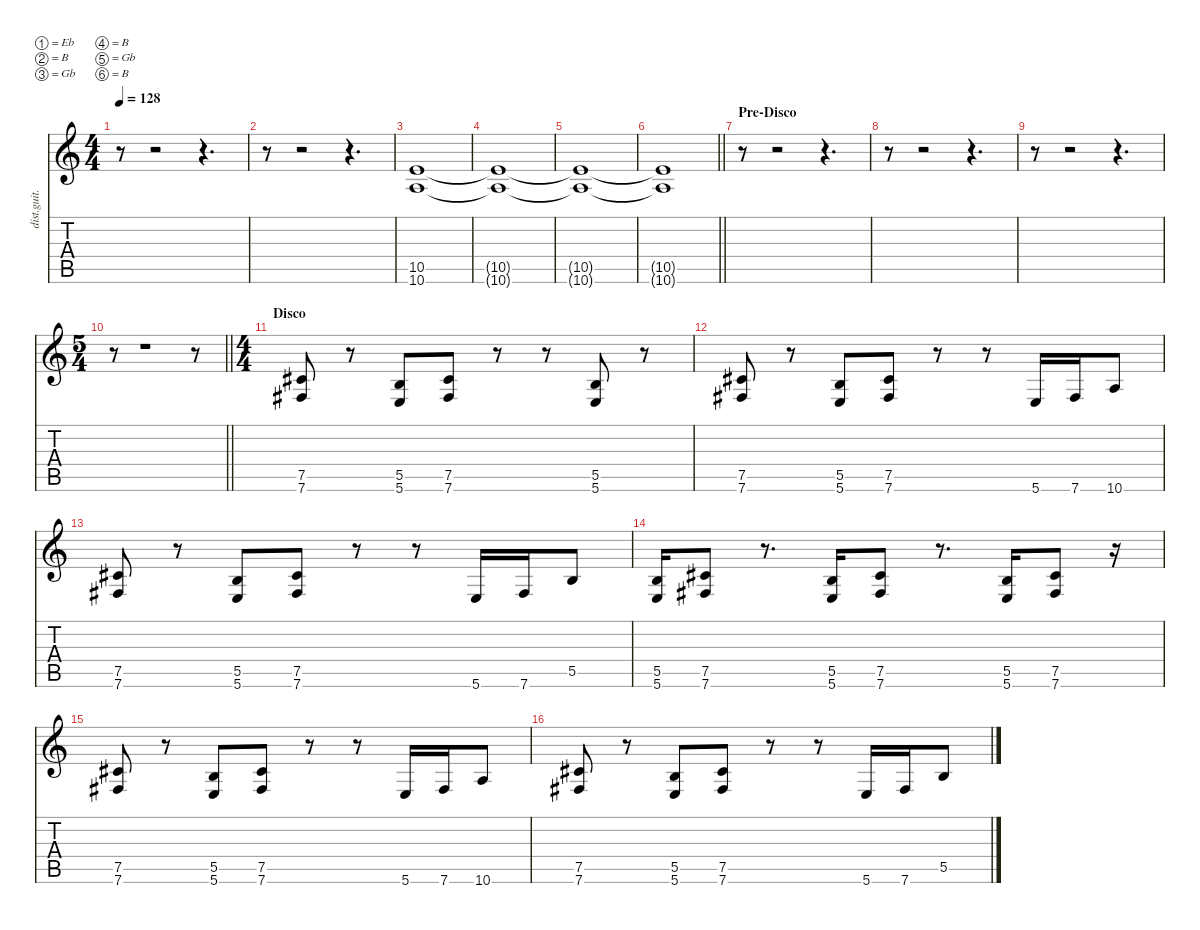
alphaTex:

\defaultSystemsLayout 4
\hideDynamics
\bracketExtendMode nobrackets
\otherSystemsTrackNameOrientation horizontal
\track ("Devin Townsend" "dist.guit.") {instrument distortionguitar}
\staff {score tabs}
\tuning (Eb4 B3 Gb3 B2 Gb2 B1)
\ts (4 4)
\tempo 128
\clef g2
\ks c
r.8{dy f beam Down} r.2{beam Down} r.4{d beam Down} |
r.8{beam Down} r.2{beam Down} r.4{d beam Down} |
(10.5 10.6).1{beam Up} |
(10.5{t} 10.6{t}).1{beam Up} |
(10.5{t} 10.6{t}).1{beam Up} |
\barLineRight lightlight
(10.5{t} 10.6{t}).1{beam Up} |
\section ("" "Pre-Disco")
r.8{beam Down} r.2{beam Down} r.4{d beam Down} |
r.8{beam Down} r.2{beam Down} r.4{d beam Down} |
r.8{beam Down} r.2{beam Down} r.4{d beam Down} |
\ts (5 4)
\barLineRight lightlight
r.8{beam Down} r.1{beam Down} r.8{beam Down} |
\ts (4 4)
\section ("" "Disco")
(7.5{acc #} 7.6{acc #}).8{beam Up} r.8{beam Up} (5.5 5.6).8{beam Up} (7.5{acc #} 7.6{acc #}).8{beam Up} r.8{beam Up} r.8{beam Up} (5.5 5.6).8{beam Up} r.8{beam Up} |
(7.5{acc #} 7.6{acc #}).8{beam Up} r.8{beam Up} (5.5 5.6).8{beam Up} (7.5{acc #} 7.6{acc #}).8{beam Up} r.8{beam Up} r.8{beam Up} 5.6.16{beam Up} 7.6{acc #}.16{beam Up} 10.6.8{beam Up} |
(7.5{acc #} 7.6{acc #}).8{beam Up} r.8{beam Up} (5.5 5.6).8{beam Up} (7.5{acc #} 7.6{acc #}).8{beam Up} r.8{beam Up} r.8{beam Up} 5.6.16{beam Up} 7.6{acc #}.16{beam Up} 5.5.8{beam Up} |
(5.5 5.6).16{beam Up} (7.5{acc #} 7.6{acc #}).8{beam Up} r.8{d beam Up} (5.5 5.6).16{beam Up} (7.5{acc #} 7.6{acc #}).8{beam Up} r.8{d beam Up} (5.5 5.6).16{beam Up} (7.5{acc #} 7.6{acc #}).8{beam Up} r.16{beam Up} |
(7.5{acc #} 7.6{acc #}).8{beam Up} r.8{beam Up} (5.5 5.6).8{beam Up} (7.5{acc #} 7.6{acc #}).8{beam Up} r.8{beam Up} r.8{beam Up} 5.6.16{beam Up} 7.6{acc #}.16{beam Up} 10.6.8{beam Up} |
(7.5{acc #} 7.6{acc #}).8{beam Up} r.8{beam Up} (5.5 5.6).8{beam Up} (7.5{acc #} 7.6{acc #}).8{beam Up} r.8{beam Up} r.8{beam Up} 5.6.16{beam Up} 7.6{acc #}.16{beam Up} 5.5.8{beam Up}
